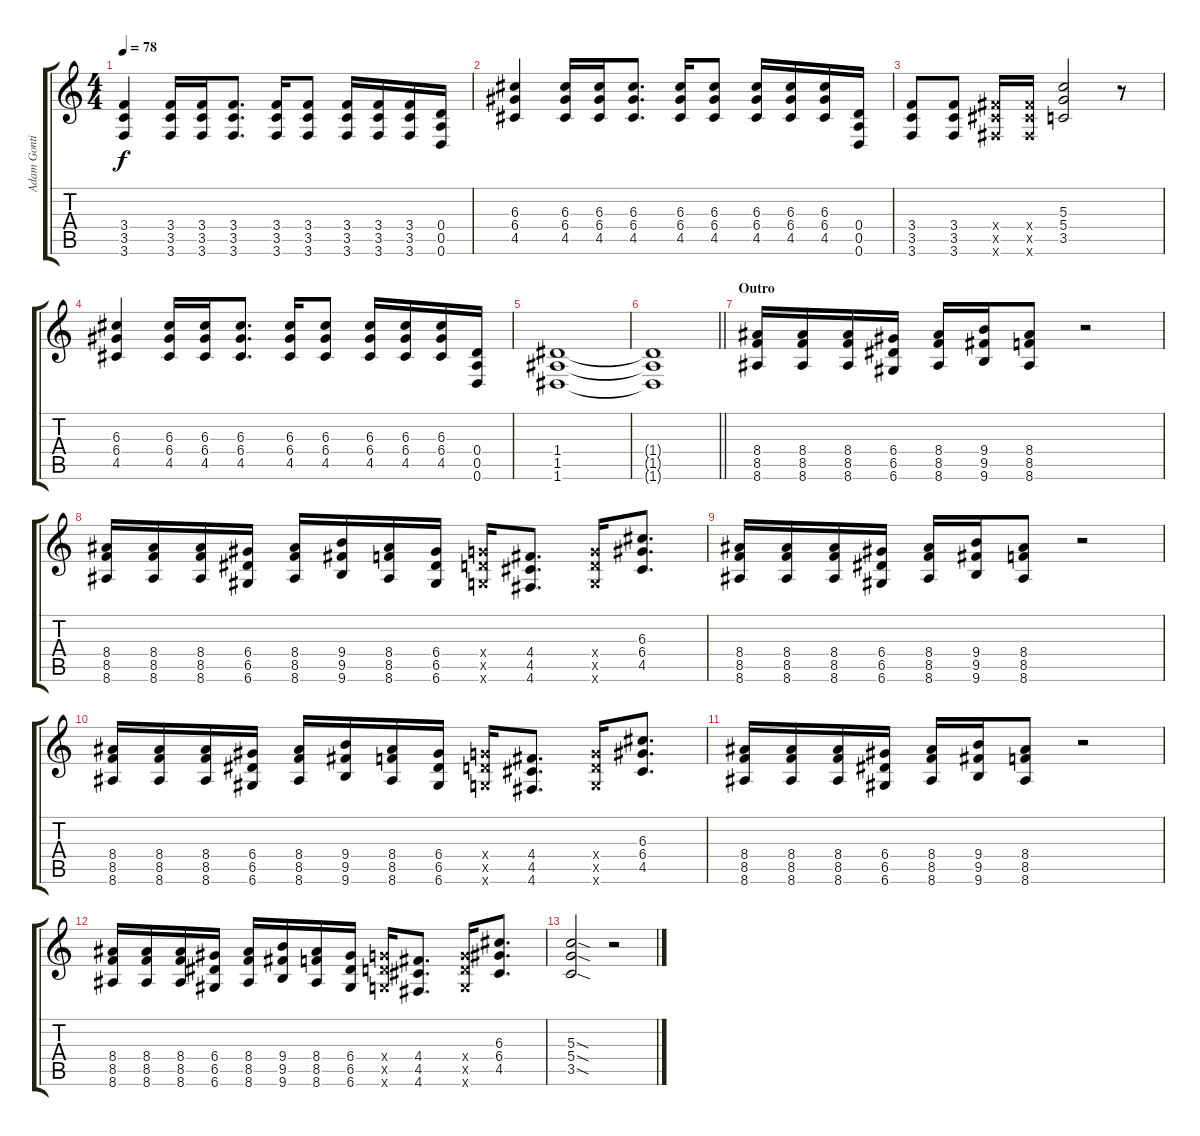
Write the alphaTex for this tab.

\track ("Adam Gontier (Rhytm Guitar)" "Adam Gonti") {instrument distortionguitar}
\staff {score tabs}
\tuning (E4 B3 G3 D3 A2 D2) {hide}
\ts (4 4)
\tempo 78
\clef g2
\ks c
(3.4 3.5 3.6).4{dy f} (3.4 3.5 3.6).16 (3.4 3.5 3.6).16 (3.4 3.5 3.6).8{d} (3.4 3.5 3.6).16 (3.4 3.5 3.6).8 (3.4 3.5 3.6).16 (3.4 3.5 3.6).16 (3.4 3.5 3.6).16 (0.4 0.5 0.6).16 |
(6.3 6.4 4.5).4 (6.3 6.4 4.5).16 (6.3 6.4 4.5).16 (6.3 6.4 4.5).8{d} (6.3 6.4 4.5).16 (6.3 6.4 4.5).8 (6.3 6.4 4.5).16 (6.3 6.4 4.5).16 (6.3 6.4 4.5).16 (0.4 0.5 0.6).16 |
(3.4 3.5 3.6).8 (3.4 3.5 3.6).8 (4.4{x} 4.5{x} 4.6{x}).16 (4.4{x} 4.5{x} 4.6{x}).16 (5.3 5.4 3.5).2 r.8 |
(6.3 6.4 4.5).4 (6.3 6.4 4.5).16 (6.3 6.4 4.5).16 (6.3 6.4 4.5).8{d} (6.3 6.4 4.5).16 (6.3 6.4 4.5).8 (6.3 6.4 4.5).16 (6.3 6.4 4.5).16 (6.3 6.4 4.5).16 (0.4 0.5 0.6).16 |
(1.4 1.5 1.6).1 |
\barLineRight lightlight
(1.4{t} 1.5{t} 1.6{t}).1 |
\section ("" "Outro")
(8.4 8.5 8.6).16 (8.4 8.5 8.6).16 (8.4 8.5 8.6).16 (6.4 6.5 6.6).16 (8.4 8.5 8.6).16 (9.4 9.5 9.6).16 (8.4 8.5 8.6).8 r.2 |
(8.4 8.5 8.6).16 (8.4 8.5 8.6).16 (8.4 8.5 8.6).16 (6.4 6.5 6.6).16 (8.4 8.5 8.6).16 (9.4 9.5 9.6).16 (8.4 8.5 8.6).16 (6.4 6.5 6.6).16 (5.4{x} 5.5{x} 5.6{x}).16 (4.4 4.5 4.6).8{d} (5.4{x} 5.5{x} 5.6{x}).16 (6.3 6.4 4.5).8{d} |
(8.4 8.5 8.6).16 (8.4 8.5 8.6).16 (8.4 8.5 8.6).16 (6.4 6.5 6.6).16 (8.4 8.5 8.6).16 (9.4 9.5 9.6).16 (8.4 8.5 8.6).8 r.2 |
(8.4 8.5 8.6).16 (8.4 8.5 8.6).16 (8.4 8.5 8.6).16 (6.4 6.5 6.6).16 (8.4 8.5 8.6).16 (9.4 9.5 9.6).16 (8.4 8.5 8.6).16 (6.4 6.5 6.6).16 (5.4{x} 5.5{x} 5.6{x}).16 (4.4 4.5 4.6).8{d} (5.4{x} 5.5{x} 5.6{x}).16 (6.3 6.4 4.5).8{d} |
(8.4 8.5 8.6).16 (8.4 8.5 8.6).16 (8.4 8.5 8.6).16 (6.4 6.5 6.6).16 (8.4 8.5 8.6).16 (9.4 9.5 9.6).16 (8.4 8.5 8.6).8 r.2 |
(8.4 8.5 8.6).16 (8.4 8.5 8.6).16 (8.4 8.5 8.6).16 (6.4 6.5 6.6).16 (8.4 8.5 8.6).16 (9.4 9.5 9.6).16 (8.4 8.5 8.6).16 (6.4 6.5 6.6).16 (5.4{x} 5.5{x} 5.6{x}).16 (4.4 4.5 4.6).8{d} (5.4{x} 5.5{x} 5.6{x}).16 (6.3 6.4 4.5).8{d} |
(5.3{sod} 5.4{sod} 3.5{sod}).2 r.2
